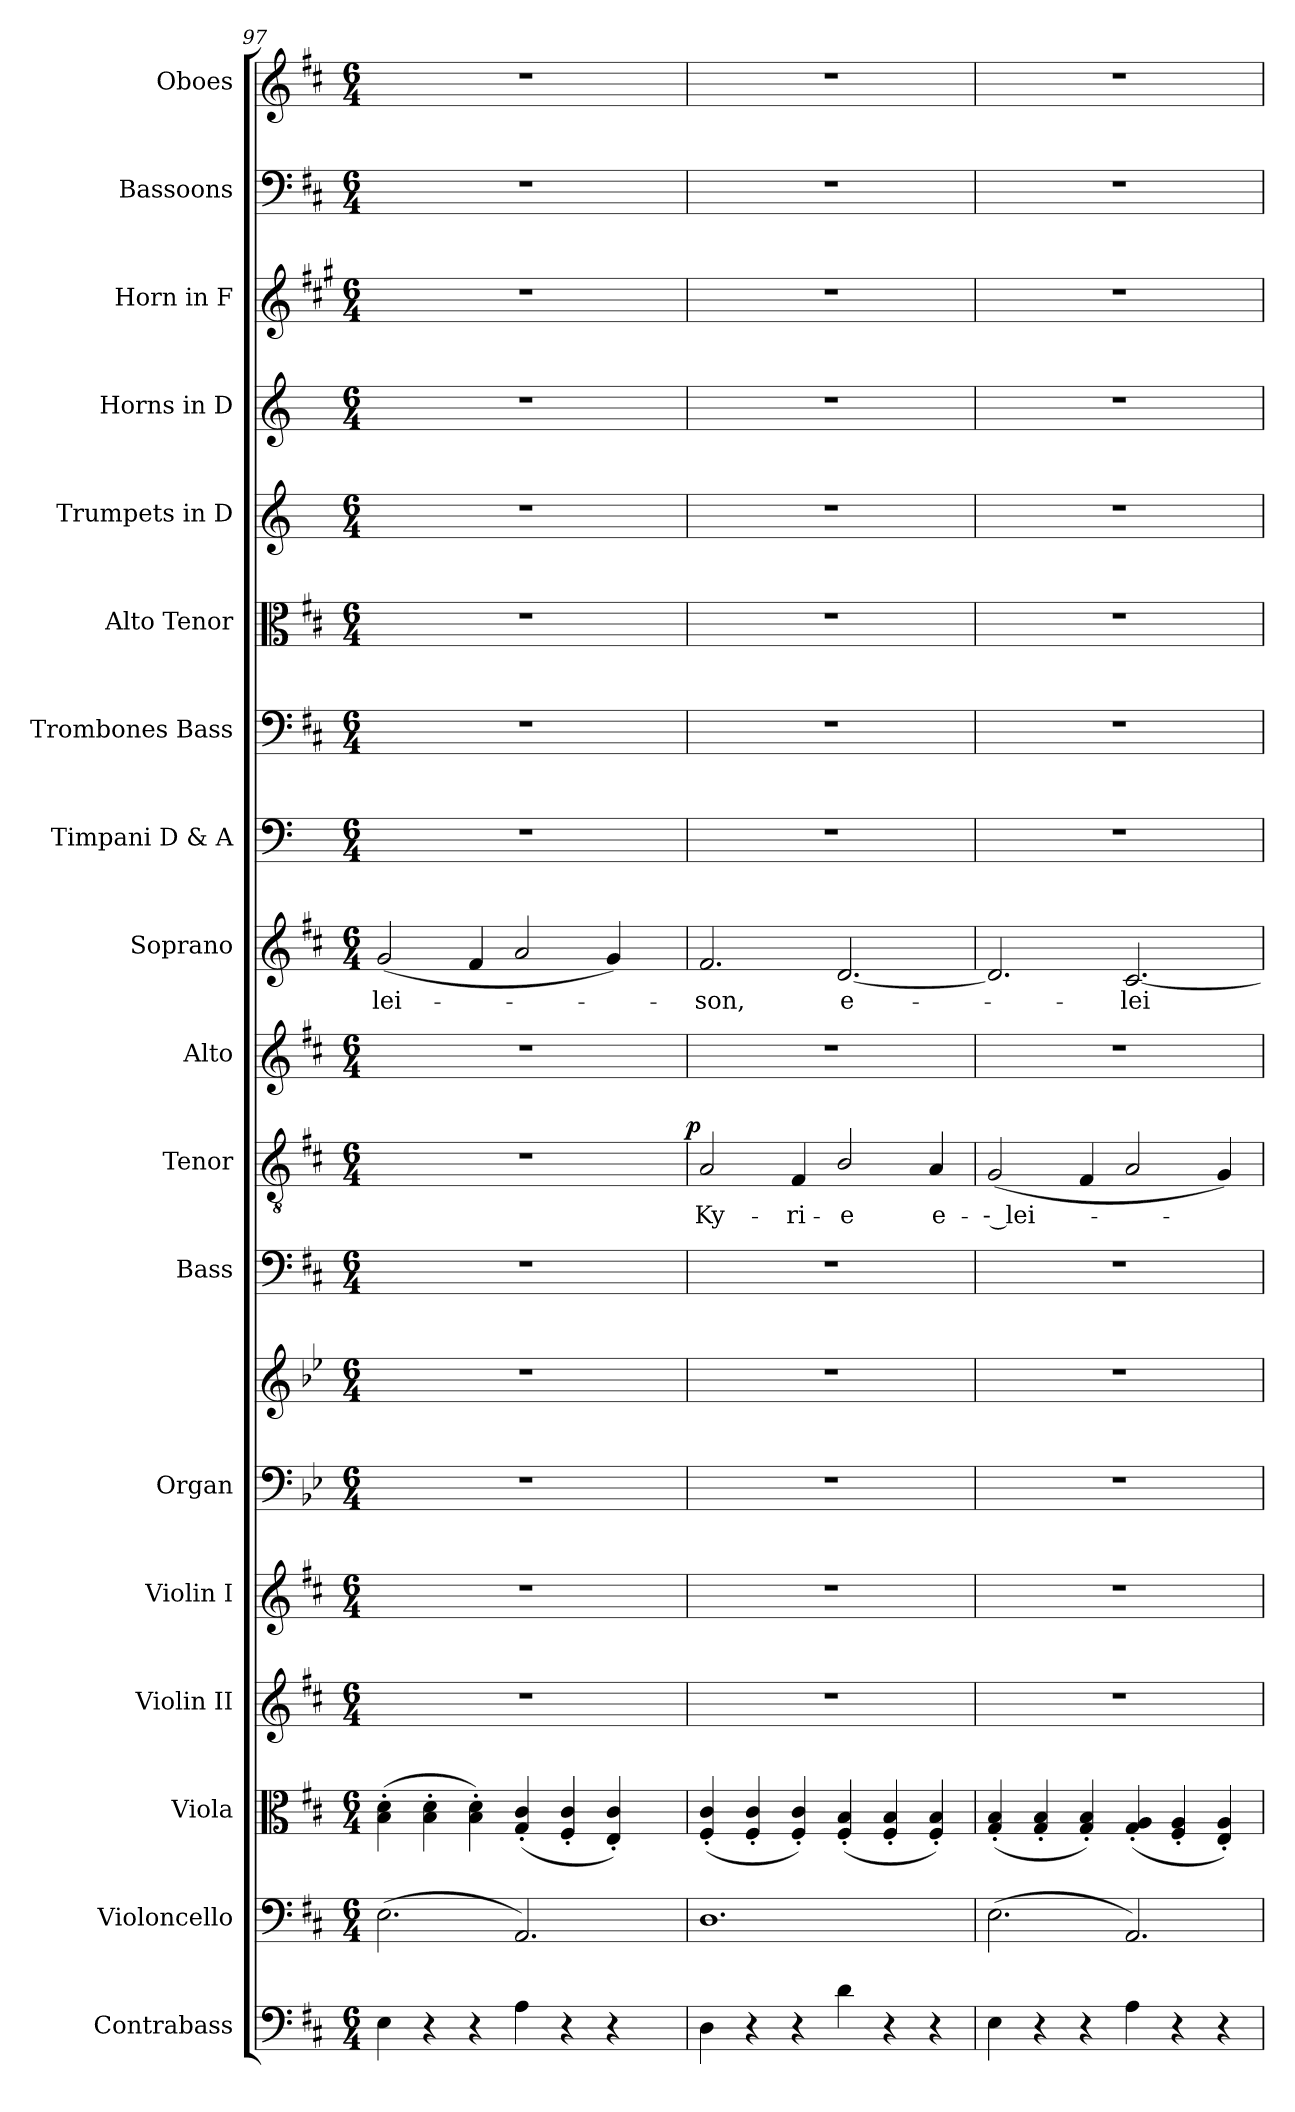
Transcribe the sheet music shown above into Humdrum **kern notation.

**kern	**kern	**kern	**kern	**kern	**kern	**kern	**kern	**kern	**text	**dynam	**kern	**kern	**text	**kern	**kern	**kern	**kern	**kern	**kern	**kern	**kern
*part18	*part17	*part16	*part15	*part14	*part13	*part13	*part12	*part11	*part11	*part11	*part10	*part9	*part9	*part8	*part7	*part6	*part5	*part4	*part3	*part2	*part1
*staff19	*staff18	*staff17	*staff16	*staff15	*staff14	*staff13	*staff12	*staff11	*staff11	*staff11	*staff10	*staff9	*staff9	*staff8	*staff7	*staff6	*staff5	*staff4	*staff3	*staff2	*staff1
*I"Contrabass	*I"Violoncello	*I"Viola	*I"Violin II	*I"Violin I	*I"Organ	*	*I"Bass	*I"Tenor	*	*	*I"Alto	*I"Soprano	*	*I"Timpani D & A	*I"Trombones  Bass	*I"Alto Tenor	*I"Trumpets in D	*I"Horns in D	*I"Horn in F	*I"Bassoons	*I"Oboes
*I'Cb.	*I'Vc.	*I'Vla.	*I'Vln. II	*I'Vln. I	*I'Org.	*	*I'B.	*I'T.	*	*	*I'A.	*I'S.	*	*I'Timp.	*	*	*	*	*I'Hn.	*I'Bsn.	*I'Ob.
*clefF4	*clefF4	*clefC3	*clefG2	*clefG2	*clefF4	*clefG2	*clefF4	*clefGv2	*	*	*clefG2	*clefG2	*	*clefF4	*clefF4	*clefC3	*clefG2	*clefG2	*clefG2	*clefF4	*clefG2
*ITrd7c12	*	*	*	*	*	*	*	*ITrd7c12	*	*	*	*	*	*	*	*	*ITrd-1c-2	*ITrd6c10	*ITrd4c7	*	*
*k[f#c#]	*k[f#c#]	*k[f#c#]	*k[f#c#]	*k[f#c#]	*k[b-e-]	*k[b-e-]	*k[f#c#]	*k[f#c#]	*	*	*k[f#c#]	*k[f#c#]	*	*k[]	*k[f#c#]	*k[f#c#]	*k[f#c#]	*k[f#c#]	*k[f#c#]	*k[f#c#]	*k[f#c#]
*D:	*D:	*D:	*D:	*D:	*B-:	*B-:	*D:	*D:	*	*	*D:	*D:	*	*C:	*D:	*D:	*D:	*D:	*D:	*D:	*D:
*M6/4	*M6/4	*M6/4	*M6/4	*M6/4	*M6/4	*M6/4	*M6/4	*M6/4	*	*	*M6/4	*M6/4	*	*M6/4	*M6/4	*M6/4	*M6/4	*M6/4	*M6/4	*M6/4	*M6/4
=97	=97	=97	=97	=97	=97	=97	=97	=97	=97	=97	=97	=97	=97	=97	=97	=97	=97	=97	=97	=97	=97
!	!	!	!LO:N:vis=1	!LO:N:vis=1	!LO:N:vis=1	!LO:N:vis=1	!LO:N:vis=1	!LO:N:vis=1	!	!	!LO:N:vis=1	!	!	!	!	!	!	!	!	!	!
!	!	!	!	!	!	!	!	!	!	!	!	!	!LO:LY:b:color=#000000	!LO:N:vis=1	!LO:N:vis=1	!LO:N:vis=1	!LO:N:vis=1	!LO:N:vis=1	!LO:N:vis=1	!LO:N:vis=1	!LO:N:vis=1
*	*	*	*	*	*	*	*	*^	*	*	*	*	*	*	*	*	*	*	*	*	*
4EEi\	(2.Ei\	(4Bi\' 4di'	1.r	1.r	1.r	1.r	1.r	1.r	1ryy	.	.	1.r	(2gi/	-lei-	1.r	1.r	1.r	1.r	1.r	1.r	1.r	1.r
4r	.	4Bi\' 4di'	.	.	.	.	.	.	.	.	.	.	.	.	.	.	.	.	.	.	.	.
4r	.	4Bi\' 4di')	.	.	.	.	.	.	.	.	.	.	4f#i/	.	.	.	.	.	.	.	.	.
4AAi\	2.AAi/)	(4Gi/' 4c#i'	.	.	.	.	.	.	.	.	.	.	2ai/	.	.	.	.	.	.	.	.	.
4r	.	4F#i/' 4c#i'	.	.	.	.	.	.	4ryy	.	.	.	.	.	.	.	.	.	.	.	.	.
4r	.	4Ei/' 4c#i')	.	.	.	.	.	.	8ryy	.	.	.	4gi/)	.	.	.	.	.	.	.	.	.
.	.	.	.	.	.	.	.	.	16ryy	.	.	.	.	.	.	.	.	.	.	.	.	.
.	.	.	.	.	.	.	.	.	32ryy	.	.	.	.	.	.	.	.	.	.	.	.	.
.	.	.	.	.	.	.	.	.	64ryy	.	.	.	.	.	.	.	.	.	.	.	.	.
.	.	.	.	.	.	.	.	.	128...ryy	.	.	.	.	.	.	.	.	.	.	.	.	.
.	.	.	.	.	.	.	.	.	1024ryy	.	p	.	.	.	.	.	.	.	.	.	.	.
=98	=98	=98	=98	=98	=98	=98	=98	=98	=98	=98	=98	=98	=98	=98	=98	=98	=98	=98	=98	=98	=98	=98
!	!	!	!LO:N:vis=1	!LO:N:vis=1	!LO:N:vis=1	!LO:N:vis=1	!LO:N:vis=1	!	!	!	!	!	!	!	!	!	!	!	!	!	!	!
*	*	*	*	*	*	*	*	*v	*v	*	*	*	*	*	*	*	*	*	*	*	*	*
*	*	*	*	*	*	*	*	*^	*	*	*	*	*	*	*	*	*	*	*	*	*
!	!	!	!	!	!	!	!	!	!	!LO:LY:b:color=#000000	!	!LO:N:vis=1	!	!	!	!	!	!	!	!	!	!
*	*	*	*	*	*	*	*	*v	*v	*	*	*	*	*	*	*	*	*	*	*	*	*
*	*	*	*	*	*	*	*	*^	*	*	*	*	*	*	*	*	*	*	*	*	*
!	!	!	!	!	!	!	!	!	!	!	!	!	!	!LO:LY:b:color=#000000	!LO:N:vis=1	!LO:N:vis=1	!LO:N:vis=1	!LO:N:vis=1	!LO:N:vis=1	!LO:N:vis=1	!LO:N:vis=1	!LO:N:vis=1
*	*	*	*	*	*	*	*	*v	*v	*	*	*	*	*	*	*	*	*	*	*	*	*
4DDi\	1.Di	(4F#i/' 4c#i'	1.r	1.r	1.r	1.r	1.r	2AAi/	Ky-	.	1.r	2.f#i/	-son,	1.r	1.r	1.r	1.r	1.r	1.r	1.r	1.r
4r	.	4F#i/' 4c#i'	.	.	.	.	.	.	.	.	.	.	.	.	.	.	.	.	.	.	.
!	!	!	!	!	!	!	!	!	!LO:LY:b:color=#000000	!	!	!	!	!	!	!	!	!	!	!	!
4r	.	4F#i/' 4c#i')	.	.	.	.	.	4FF#i/	-ri-	.	.	.	.	.	.	.	.	.	.	.	.
!	!	!	!	!	!	!	!	!	!LO:LY:b:color=#000000	!	!	!	!	!	!	!	!	!	!	!	!
!	!	!	!	!	!	!	!	!	!	!	!	!	!LO:LY:b:color=#000000	!	!	!	!	!	!	!	!
4Di\	.	(4F#i/' 4Bi'	.	.	.	.	.	2BBi/	-e	.	.	[2.di/	e-	.	.	.	.	.	.	.	.
4r	.	4F#i/' 4Bi'	.	.	.	.	.	.	.	.	.	.	.	.	.	.	.	.	.	.	.
!	!	!	!	!	!	!	!	!	!LO:LY:b:color=#000000	!	!	!	!	!	!	!	!	!	!	!	!
4r	.	4F#i/' 4Bi')	.	.	.	.	.	4AAi/	e-	.	.	.	.	.	.	.	.	.	.	.	.
!!LO:PB:g=z
=99	=99	=99	=99	=99	=99	=99	=99	=99	=99	=99	=99	=99	=99	=99	=99	=99	=99	=99	=99	=99	=99
!	!	!	!LO:N:vis=1	!LO:N:vis=1	!LO:N:vis=1	!LO:N:vis=1	!LO:N:vis=1	!	!	!	!	!	!	!	!	!	!	!	!	!	!
!	!	!	!	!	!	!	!	!	!LO:LY:b:color=#000000	!	!LO:N:vis=1	!	!	!LO:N:vis=1	!LO:N:vis=1	!LO:N:vis=1	!LO:N:vis=1	!LO:N:vis=1	!LO:N:vis=1	!LO:N:vis=1	!LO:N:vis=1
4EEi\	(2.Ei\	(4Gi/' 4Bi'	1.r	1.r	1.r	1.r	1.r	(2GGi/	-- lei-	.	1.r	2.di/]	.	1.r	1.r	1.r	1.r	1.r	1.r	1.r	1.r
4r	.	4Gi/' 4Bi'	.	.	.	.	.	.	.	.	.	.	.	.	.	.	.	.	.	.	.
4r	.	4Gi/' 4Bi')	.	.	.	.	.	4FF#i/	.	.	.	.	.	.	.	.	.	.	.	.	.
!	!	!	!	!	!	!	!	!	!	!	!	!	!LO:LY:b:color=#000000	!	!	!	!	!	!	!	!
4AAi\	2.AAi/)	(4Gi/' 4Ai'	.	.	.	.	.	2AAi/	.	.	.	[2.c#i/	-lei-	.	.	.	.	.	.	.	.
4r	.	4F#i/' 4Ai'	.	.	.	.	.	.	.	.	.	.	.	.	.	.	.	.	.	.	.
4r	.	4Ei/' 4Ai')	.	.	.	.	.	4GGi/)	.	.	.	.	.	.	.	.	.	.	.	.	.
=	=	=	=	=	=	=	=	=	=	=	=	=	=	=	=	=	=	=	=	=	=
*-	*-	*-	*-	*-	*-	*-	*-	*-	*-	*-	*-	*-	*-	*-	*-	*-	*-	*-	*-	*-	*-
